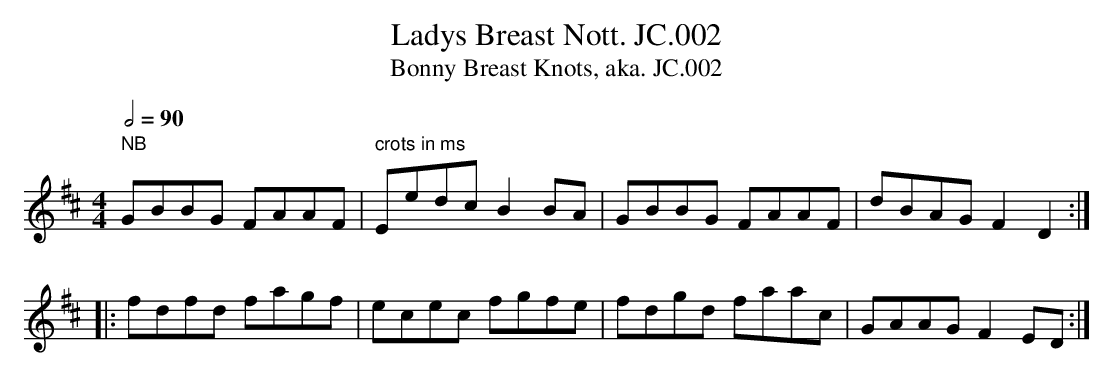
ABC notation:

X:1
T:Ladys Breast Nott. JC.002
T:Bonny Breast Knots, aka. JC.002
M:4/4
L:1/8
Q:2/4=90
K:D
" NB"GBBG FAAF|\\
" crots in ms"EedcB2BA|GBBG FAAF|dBAGF2D2:|
|:fdfd fagf|ecec fgfe|fdgd faac|GAAGF2ED:|
